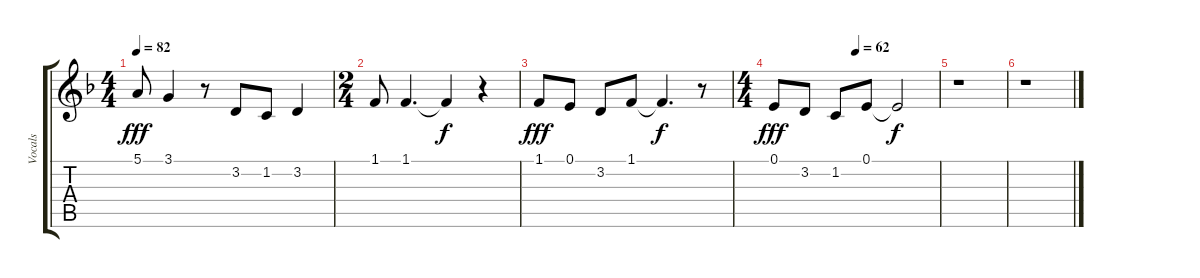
\track ("Vocals" "Vocals") {instrument lead6voice}
\staff {score tabs}
\tuning (E4 B3 G3 D3 A2 E2) {hide}
\ts (4 4)
\tempo 82
\clef g2
\ks f
5.1.8{dy fff} 3.1.4 r.8 3.2.8 1.2.8 3.2.4 |
\ts (2 4)
1.1.8 1.1.4{d} 1.1{t}.4{dy f} r.4 |
1.1.8{dy fff} 0.1.8 3.2.8 1.1.8 1.1{t}.4{d dy f} r.8 |
\ts (4 4)
\tempo (62 0.5)
0.1.8{dy fff} 3.2.8 1.2.8 0.1.8 0.1{t}.2{dy f} |
r.1 |
r.1
